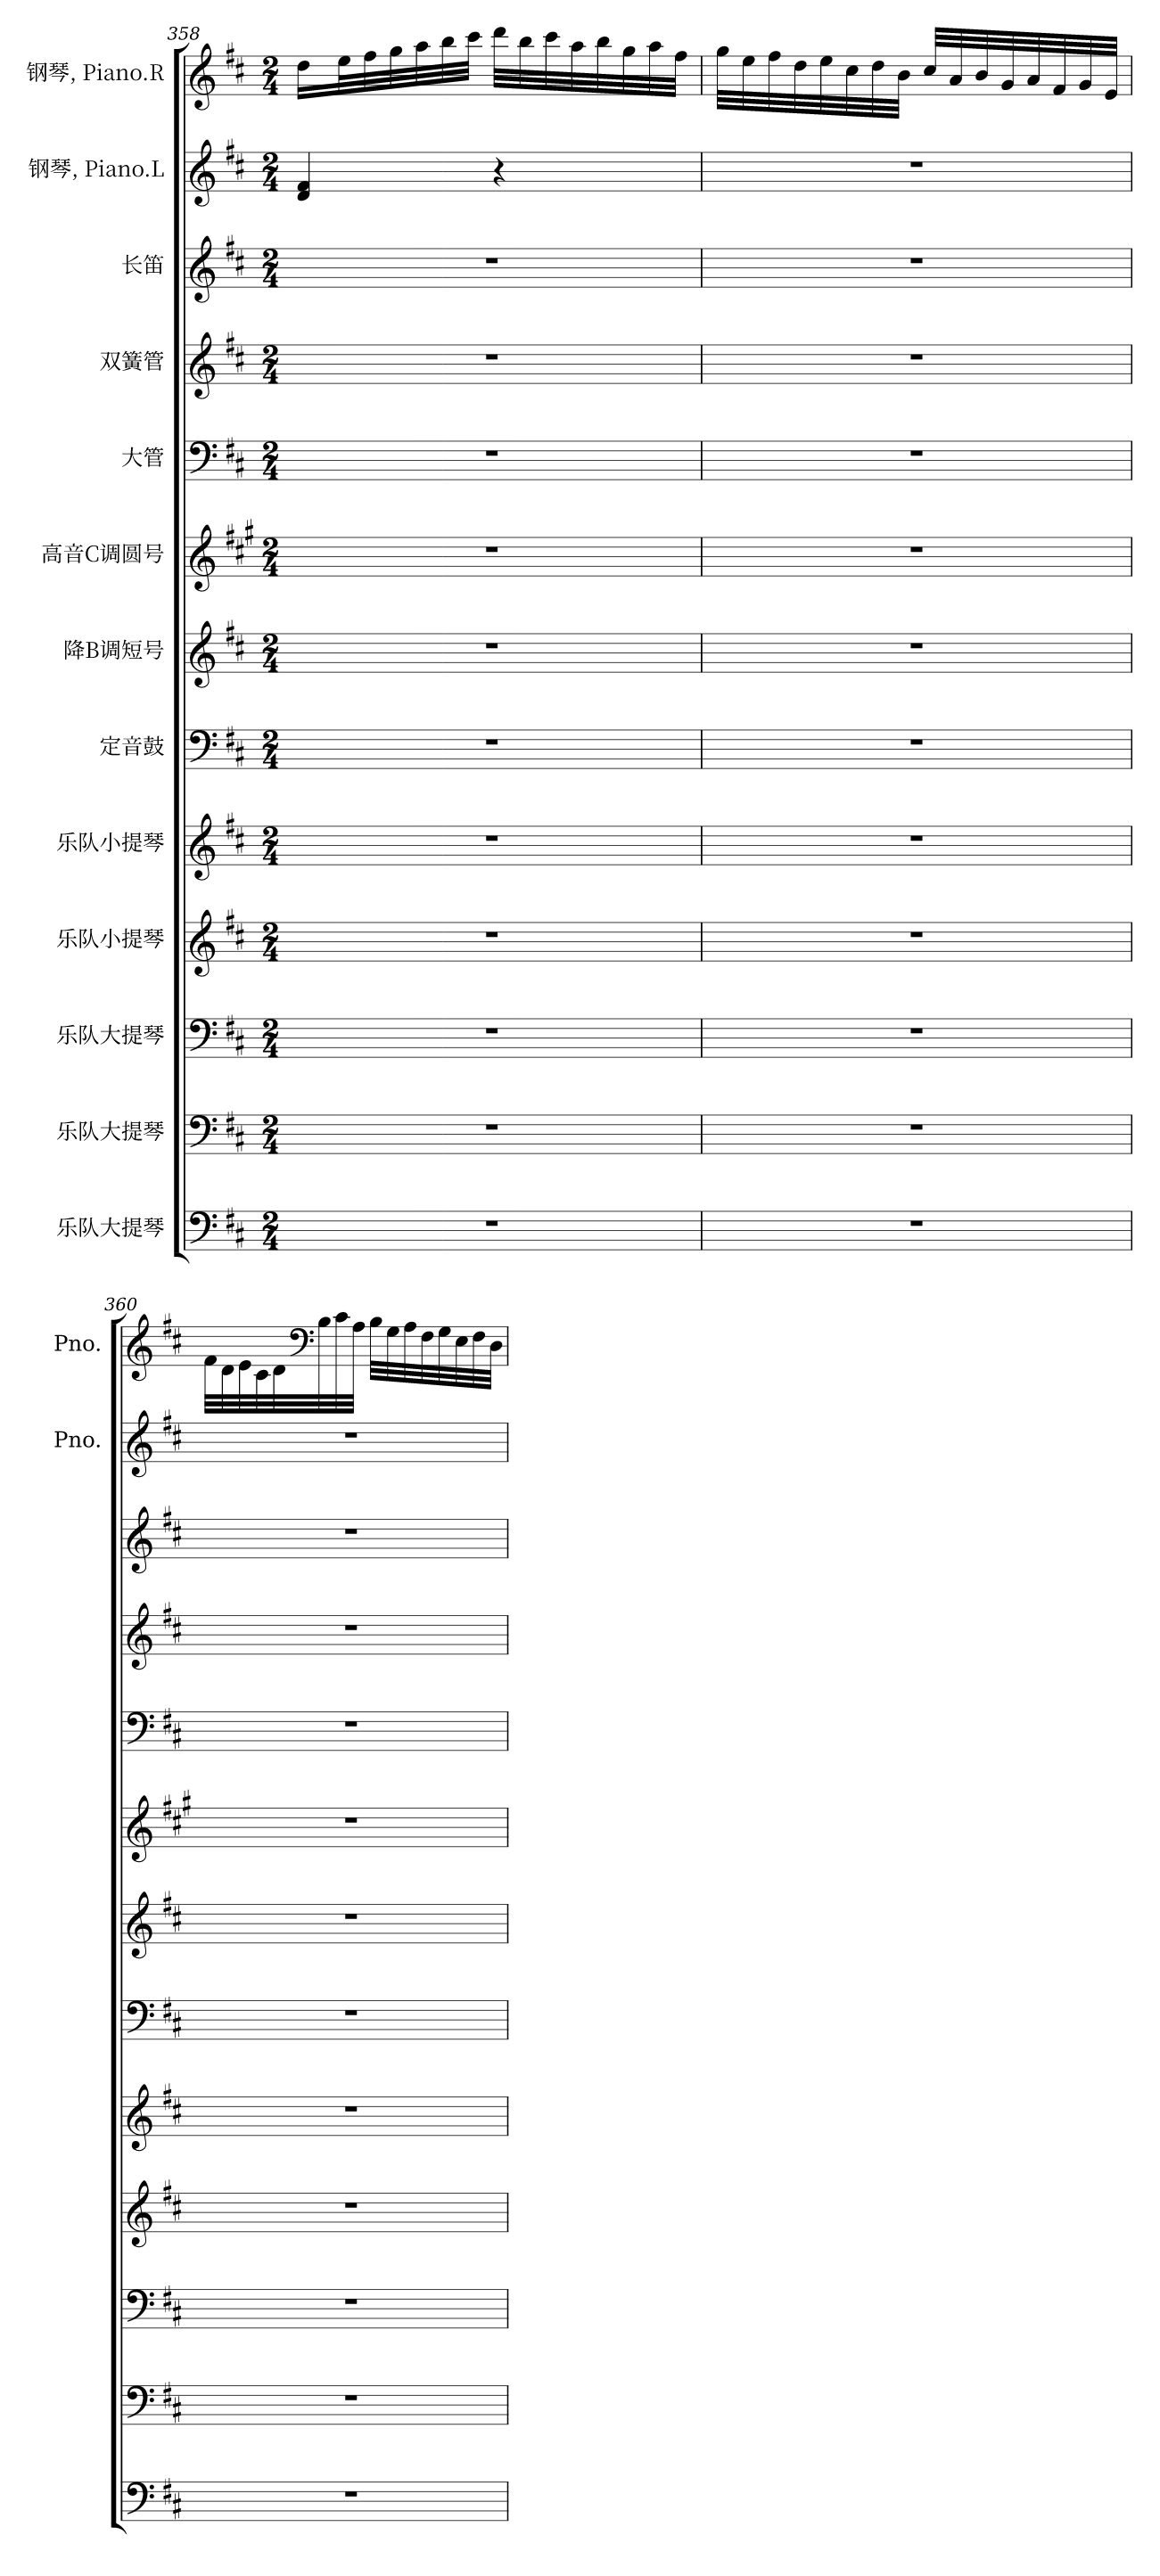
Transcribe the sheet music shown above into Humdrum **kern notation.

**kern	**kern	**kern	**kern	**kern	**kern	**kern	**kern	**kern	**kern	**kern	**kern	**kern
*part13	*part12	*part11	*part10	*part9	*part8	*part7	*part6	*part5	*part4	*part3	*part2	*part1
*staff13	*staff12	*staff11	*staff10	*staff9	*staff8	*staff7	*staff6	*staff5	*staff4	*staff3	*staff2	*staff1
*I"乐队大提琴	*I"乐队大提琴	*I"乐队大提琴	*I"乐队小提琴	*I"乐队小提琴	*I"定音鼓	*I"降B调短号	*I"高音C调圆号	*I"大管	*I"双簧管	*I"长笛	*I"钢琴, Piano.L	*I"钢琴, Piano.R
*	*	*	*	*	*	*	*	*	*	*	*I'Pno.	*I'Pno.
!!LO:PB:g=z
*clefF4	*clefF4	*clefF4	*clefG2	*clefG2	*clefF4	*clefG2	*clefG2	*clefF4	*clefG2	*clefG2	*clefG2	*clefG2
*	*	*	*	*	*	*ITrd1c2	*ITrd4c7	*	*	*	*	*
*k[f#c#]	*k[f#c#]	*k[f#c#]	*k[f#c#]	*k[f#c#]	*k[f#c#]	*k[]	*k[f#c#]	*k[f#c#]	*k[f#c#]	*k[f#c#]	*k[f#c#]	*k[f#c#]
*M2/4	*M2/4	*M2/4	*M2/4	*M2/4	*M2/4	*M2/4	*M2/4	*M2/4	*M2/4	*M2/4	*M2/4	*M2/4
=358	=358	=358	=358	=358	=358	=358	=358	=358	=358	=358	=358	=358
2r	2r	2r	2r	2r	2r	2r	2r	2r	2r	2r	4d/ 4f#/	16dd\LL
.	.	.	.	.	.	.	.	.	.	.	.	32ee\L
.	.	.	.	.	.	.	.	.	.	.	.	32ff#\
.	.	.	.	.	.	.	.	.	.	.	.	32gg\
.	.	.	.	.	.	.	.	.	.	.	.	32aa\
.	.	.	.	.	.	.	.	.	.	.	.	32bb\
.	.	.	.	.	.	.	.	.	.	.	.	32ccc#\JJJ
.	.	.	.	.	.	.	.	.	.	.	4r	32ddd\LLL
.	.	.	.	.	.	.	.	.	.	.	.	32bb\
.	.	.	.	.	.	.	.	.	.	.	.	32ccc#\
.	.	.	.	.	.	.	.	.	.	.	.	32aa\
.	.	.	.	.	.	.	.	.	.	.	.	32bb\
.	.	.	.	.	.	.	.	.	.	.	.	32gg\
.	.	.	.	.	.	.	.	.	.	.	.	32aa\
.	.	.	.	.	.	.	.	.	.	.	.	32ff#\JJJ
=359	=359	=359	=359	=359	=359	=359	=359	=359	=359	=359	=359	=359
2r	2r	2r	2r	2r	2r	2r	2r	2r	2r	2r	2r	32gg\LLL
.	.	.	.	.	.	.	.	.	.	.	.	32ee\
.	.	.	.	.	.	.	.	.	.	.	.	32ff#\
.	.	.	.	.	.	.	.	.	.	.	.	32dd\
.	.	.	.	.	.	.	.	.	.	.	.	32ee\
.	.	.	.	.	.	.	.	.	.	.	.	32cc#\
.	.	.	.	.	.	.	.	.	.	.	.	32dd\
.	.	.	.	.	.	.	.	.	.	.	.	32b\JJJ
.	.	.	.	.	.	.	.	.	.	.	.	32cc#/LLL
.	.	.	.	.	.	.	.	.	.	.	.	32a/
.	.	.	.	.	.	.	.	.	.	.	.	32b/
.	.	.	.	.	.	.	.	.	.	.	.	32g/
.	.	.	.	.	.	.	.	.	.	.	.	32a/
.	.	.	.	.	.	.	.	.	.	.	.	32f#/
.	.	.	.	.	.	.	.	.	.	.	.	32g/
.	.	.	.	.	.	.	.	.	.	.	.	32e/JJJ
!!LO:PB:g=z
=360	=360	=360	=360	=360	=360	=360	=360	=360	=360	=360	=360	=360
2r	2r	2r	2r	2r	2r	2r	2r	2r	2r	2r	2r	32f#\LLL
.	.	.	.	.	.	.	.	.	.	.	.	32d\
.	.	.	.	.	.	.	.	.	.	.	.	32e\
.	.	.	.	.	.	.	.	.	.	.	.	32c#\
.	.	.	.	.	.	.	.	.	.	.	.	32d\
*	*	*	*	*	*	*	*	*	*	*	*	*clefF4
.	.	.	.	.	.	.	.	.	.	.	.	32B\
.	.	.	.	.	.	.	.	.	.	.	.	32c#\
.	.	.	.	.	.	.	.	.	.	.	.	32A\JJJ
.	.	.	.	.	.	.	.	.	.	.	.	32B\LLL
.	.	.	.	.	.	.	.	.	.	.	.	32G\
.	.	.	.	.	.	.	.	.	.	.	.	32A\
.	.	.	.	.	.	.	.	.	.	.	.	32F#\
.	.	.	.	.	.	.	.	.	.	.	.	32G\
.	.	.	.	.	.	.	.	.	.	.	.	32E\
.	.	.	.	.	.	.	.	.	.	.	.	32F#\
.	.	.	.	.	.	.	.	.	.	.	.	32D\JJJ
=	=	=	=	=	=	=	=	=	=	=	=	=
*-	*-	*-	*-	*-	*-	*-	*-	*-	*-	*-	*-	*-
